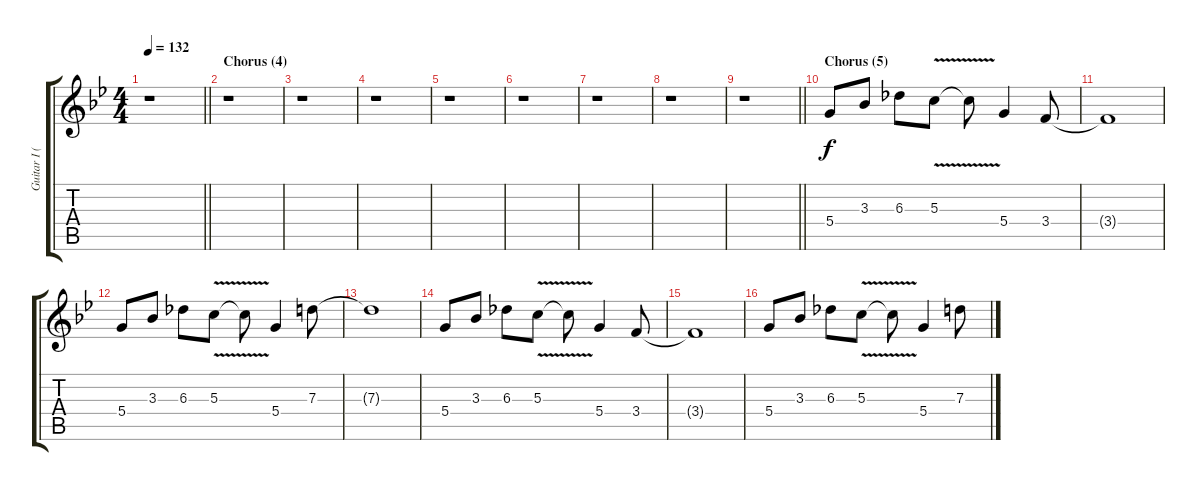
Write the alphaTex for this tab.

\track ("Guitar I (Aiji)" "Guitar I (") {instrument distortionguitar}
\staff {score tabs}
\tuning (E4 B3 G3 D3 A2 E2) {hide}
\ts (4 4)
\tempo 132
\clef g2
\barLineRight lightlight
\ks bb
r.1{dy f} |
\section ("" "Chorus (4)")
r.1 |
r.1 |
r.1 |
r.1 |
r.1 |
r.1 |
r.1 |
\barLineRight lightlight
r.1 |
\section ("" "Chorus (5)")
5.4.8 3.3.8 6.3.8 5.3{v}.8 5.3{t}.8 5.4.4 3.4.8 |
3.4{t}.1 |
5.4.8 3.3.8 6.3.8 5.3{v}.8 5.3{t}.8 5.4.4 7.3.8 |
7.3{t}.1 |
5.4.8 3.3.8 6.3.8 5.3{v}.8 5.3{t}.8 5.4.4 3.4.8 |
3.4{t}.1 |
5.4.8 3.3.8 6.3.8 5.3{v}.8 5.3{t}.8 5.4.4 7.3.8
